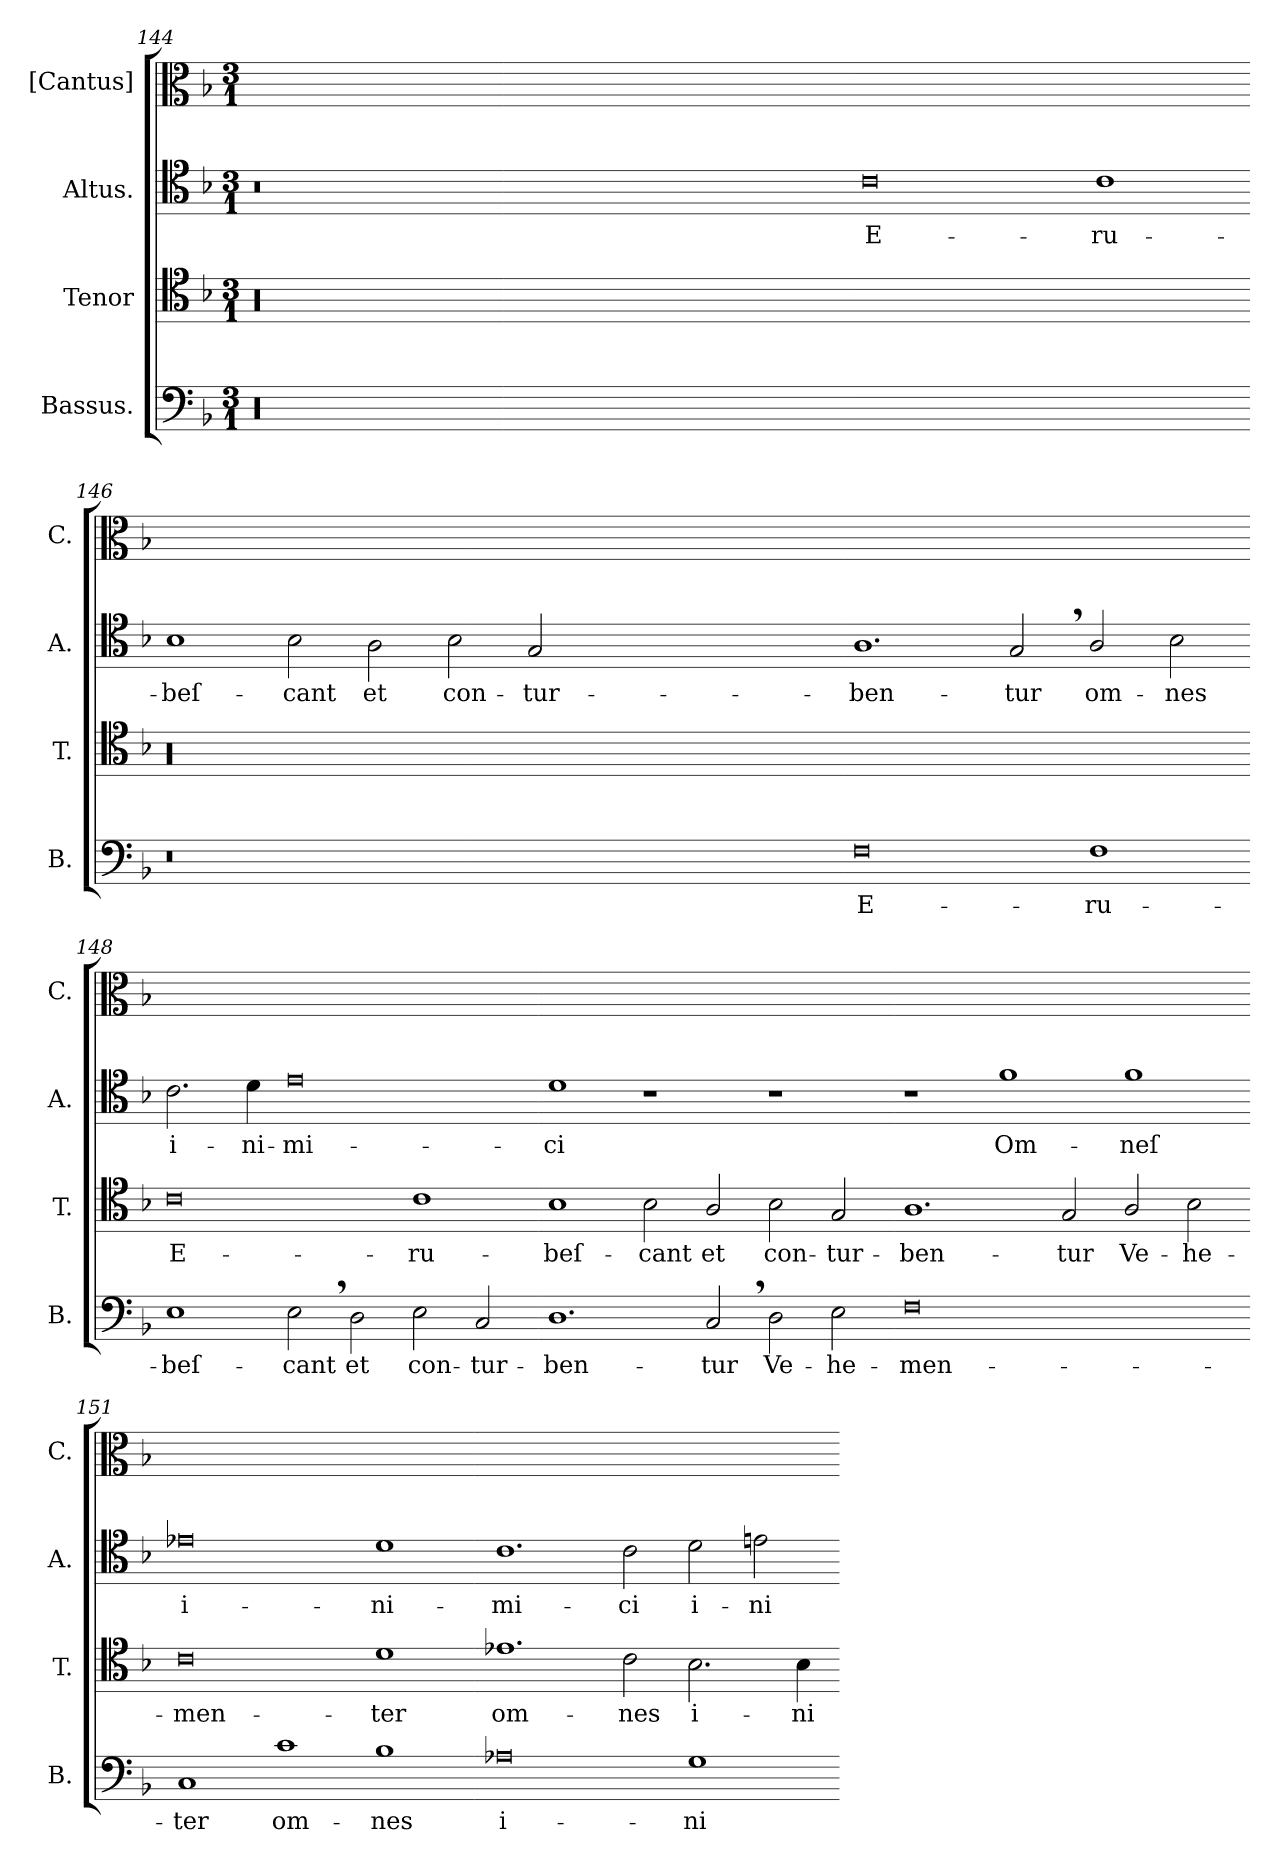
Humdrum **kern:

**kern	**text	**kern	**text	**kern	**text	**kern
*part4	*part4	*part3	*part3	*part2	*part2	*part1
*staff4	*staff4	*staff3	*staff3	*staff2	*staff2	*staff1
*I"Bassus.	*	*I"Tenor	*	*I"Altus.	*	*I"[Cantus]
*I'B.	*	*I'T.	*	*I'A.	*	*I'C.
*clefF4	*	*clefC4	*	*clefC4	*	*clefC3
*k[b-]	*	*k[b-]	*	*k[b-]	*	*k[b-]
*F:	*	*F:	*	*F:	*	*F:
*M3/1	*	*M3/1	*	*M3/1	*	*M3/1
=144	=144	=144	=144	=144	=144	=144
!LO:N:vis=00	!	!LO:N:vis=00	!	!LO:N:vis=0	!	!
00.r	.	00.r	.	0.r	.	1%3ryy
.	.	.	.	0.ryy	.	0.ryy
=145-	=145-	=145-	=145-	=145-	=145-	=145-
0.ryy	.	0.ryy	.	0c\	E-	1%3ryy
.	.	.	.	1c\	-ru-	.
=146-	=146-	=146-	=146-	=146-	=146-	=146-
!LO:N:vis=0	!	!LO:N:vis=00	!	!	!	!
0.r	.	00.r	.	1B-\	-beſ-	1%3ryy
.	.	.	.	2B-\	-cant	.
.	.	.	.	2A\	et	.
.	.	.	.	2B-\	con-	.
.	.	.	.	2G/	-tur-	.
0.ryy	.	.	.	0.ryy	.	0.ryy
=147-	=147-	=147-	=147-	=147-	=147-	=147-
0F\	E-	0.ryy	.	1.A\	-ben-	1%3ryy
.	.	.	.	2G,</	-tur	.
1F\	-ru-	.	.	2A/	om-	.
.	.	.	.	2B-\	-nes	.
=148-	=148-	=148-	=148-	=148-	=148-	=148-
1E\	-beſ-	0c\	E-	2.c\	i-	1%3ryy
.	.	.	.	4d\	-ni-	.
2E,<\	-cant	.	.	0e\	-mi-	.
2D\	et	.	.	.	.	.
2E\	con-	1c\	-ru-	.	.	.
2C/	-tur-	.	.	.	.	.
=149-	=149-	=149-	=149-	=149-	=149-	=149-
1.D\	-ben-	1B-\	-beſ-	1d\	-ci	1%3ryy
.	.	2B-\	-cant	1r	.	.
2C,</	-tur	2A/	et	.	.	.
2D\	Ve-	2B-\	con-	1r	.	.
2E\	-he-	2G/	-tur-	.	.	.
=150-	=150-	=150-	=150-	=150-	=150-	=150-
!LO:N:vis=0	!	!	!	!	!	!
0.F\	-men-	1.A\	-ben-	1r	.	1%3ryy
.	.	.	.	1f\	Om-	.
.	.	2G/	-tur	.	.	.
.	.	2A/	Ve-	1f\	-neſ	.
.	.	2B-\	-he-	.	.	.
=151-	=151-	=151-	=151-	=151-	=151-	=151-
1C/	-ter	0c\	-men-	0e-X\	i-	1%3ryy
1c\	om-	.	.	.	.	.
1B-\	-nes	1d\	-ter	1d\	-ni-	.
=152-	=152-	=152-	=152-	=152-	=152-	=152-
0A-X\	i-	1.e-X\	om-	1.c\	-mi-	1%3ryy
.	.	2c\	-nes	2c\	-ci	.
1G\	-ni-	2.B-\	i-	2d\	i-	.
.	.	.	.	2en\	-ni-	.
.	.	4B-\	-ni-	.	.	.
=-	=-	=-	=-	=-	=-	=-
*-	*-	*-	*-	*-	*-	*-
